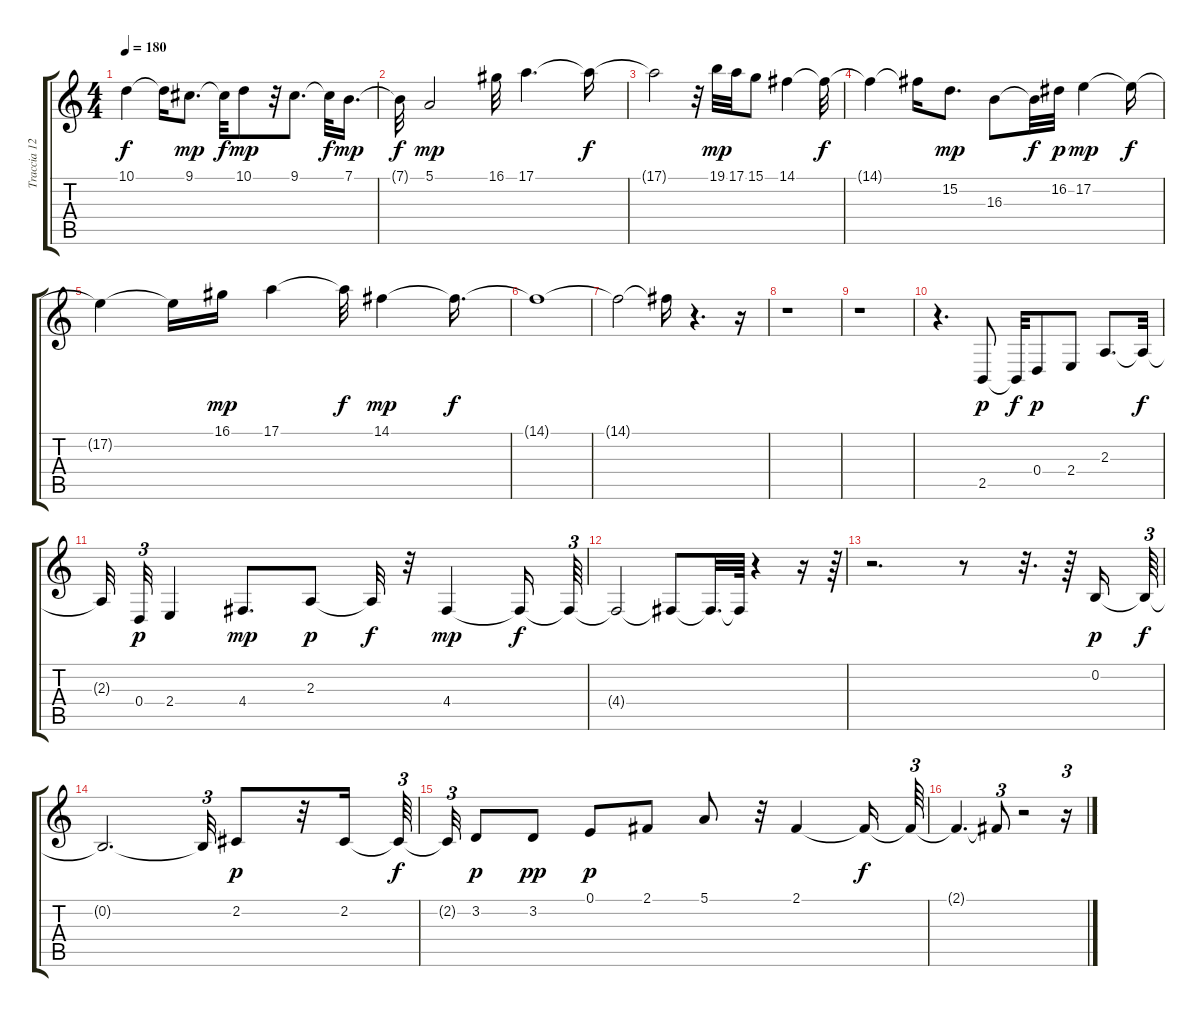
\track ("Traccia 12" "Traccia 12") {instrument englishhorn}
\staff {score tabs}
\tuning (E4 B3 G3 D3 A2 E2) {hide}
\ts (4 4)
\tempo 180
\clef g2
\ks c
10.1{t}.4{dy f} 10.1{t}.16 9.1.8{d dy mp} 9.1{t}.32{dy f} 10.1.8{dy mp} r.32 9.1.8{d} 9.1{t}.32{dy f} 7.1.16{d dy mp} |
7.1{t}.32{dy f} 5.1.2{dy mp} 16.1.32 17.1.4{d} 17.1{t}.16{dy f} |
17.1{t}.2 r.32 19.1.32{dy mp} 17.1.32 15.1.8 14.1.4 14.1{t}.32{dy f} |
14.1{t}.4 14.1{t}.16 15.2.8{d dy mp} 16.3.8 16.3{t}.32{dy f} 16.2.32{dy p} 17.2.4{dy mp} 17.2{t}.16{dy f} |
17.2{t}.4 17.2{t}.16 16.1.16{dy mp} 17.1.4 17.1{t}.32{dy f} 14.1.4{dy mp} 14.1{t}.16{d dy f} |
14.1{t}.1 |
14.1{t}.2 14.1{t}.16 r.4{d} r.16 |
r.1 |
r.1 |
r.4{d} 2.5.8{dy p} 2.5{t}.32{dy f} 0.4.8{dy p} 2.4.8 2.3.8{d} 2.3{t}.32{dy f} |
2.3{t}.32 0.4.32{tu (3 2) dy p} 2.4.4 4.4.8{d dy mp} 2.3.8{dy p} 2.3{t}.32{dy f} r.32 4.4.4{dy mp} 4.4{t}.16{dy f} 4.4{t}.64{tu (3 2)} |
4.4{t}.2 4.4{t}.8 4.4{t}.32{d} 4.4{t}.64 r.4 r.16 r.64{tu (3 2)} |
r.2{d} r.8 r.32{d} r.64 0.2.16{dy p} 0.2{t}.64{tu (3 2) dy f} |
0.2{t}.2{d} 0.2{t}.32{tu (3 2)} 2.2.8{dy p} r.32 2.2.16 2.2{t}.64{tu (3 2) dy f} |
2.2{t}.32{tu (3 2)} 3.2.8{dy p} 3.2.8{dy pp} 0.1.8{dy p} 2.1.8 5.1.8 r.32 2.1.4 2.1{t}.16{dy f} 2.1{t}.64{tu (3 2)} |
2.1{t}.4{d} 2.1{t}.8{tu (3 2)} r.2 r.16{tu (3 2)}
